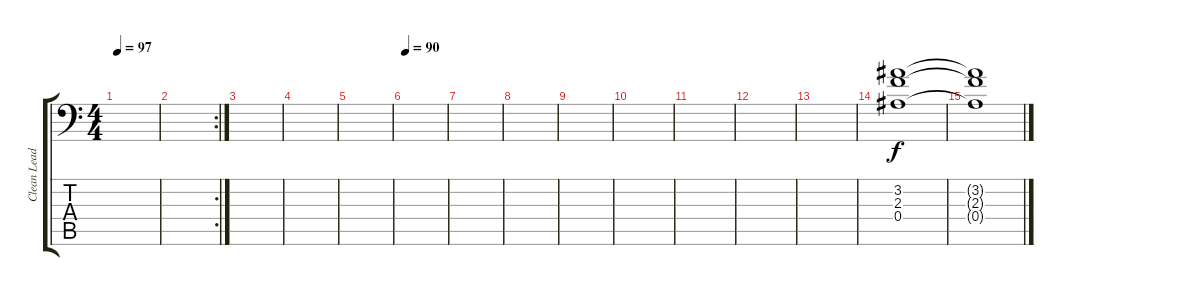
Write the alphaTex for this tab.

\track ("Clean Lead" "Clean Lead") {instrument electricguitarjazz}
\staff {score tabs}
\tuning (C4 G3 Eb3 Bb2 F2 Bb1) {hide}
\ts (4 4)
\tempo 97
\clef f4
\ks c
|
\rc 2
|
|
|
|
\tempo 90
|
|
|
|
|
|
|
|
(3.2 2.3 0.4).1{balance 8} |
(3.2{t} 2.3{t} 0.4{t}).1
